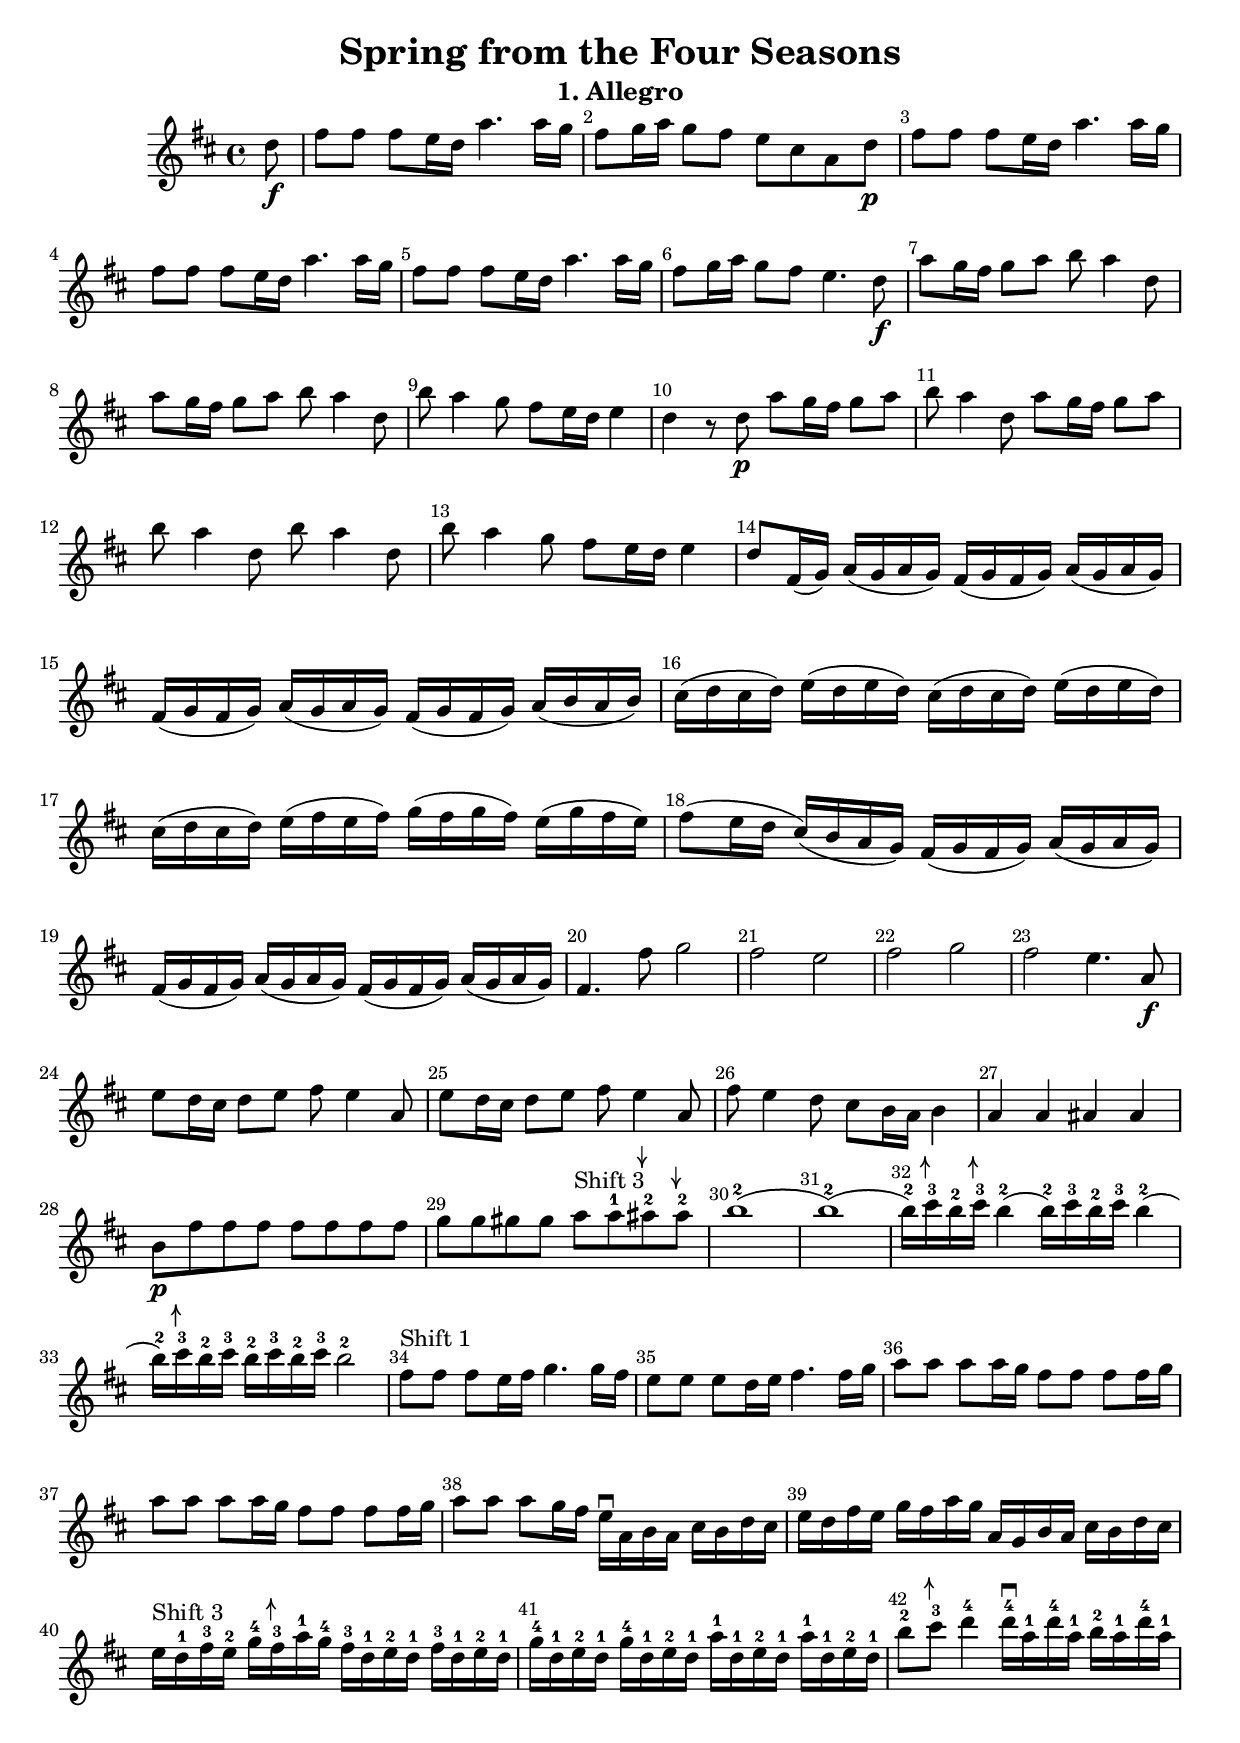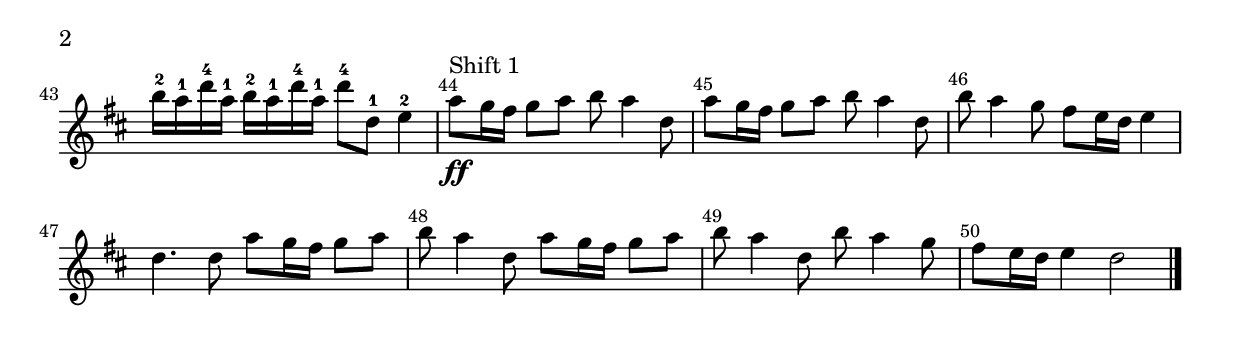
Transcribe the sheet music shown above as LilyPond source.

\version "2.18.2"

\header {
  title = "Spring from the Four Seasons"
  subtitle = "1. Allegro"
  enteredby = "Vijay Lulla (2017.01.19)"
}

%% arrows to annotate sharp/flats!
downarrow=\markup{\combine \draw-line #'(0 . 2) \arrow-head #Y #DOWN ##f}
uparrow=\markup{\combine \draw-line #'(0 . -2) \arrow-head #Y #UP ##f }

\layout {
  \context {
    \Score
      \override BarNumber.break-visibility = ##(#f #t #t)
      %% \override SpacingSpanner.common-shortest-duration = #(ly:make-moment 1/24) %% reduce horizontal spacing
      %% \override MultiMeasureRest.expand-limit = #2
  }
}
voiceconsts = {
  \key d \major
  \time 4/4
  % numericTimeSignature
  \compressFullBarRests
  % \tempo 4 = 80
}

\book {
  \score {
    \new Staff {
      \new Voice {
        \relative c' {
          \voiceconsts 
          \clef treble

          \partial 8 d'8\f |
          fis8 fis fis e16 d a'4. a16 g |
          fis8 g16 a16 g8 fis e8 cis a d\p |
          fis8 fis fis e16 d a'4. a16 g |
          fis8 fis fis e16 d a'4. a16 g |
          fis8 fis fis e16 d a'4. a16 g |
          fis8 g16 a g8 fis e4. d8\f |
          a'8 g16 fis g8 a b8 a4 d,8 |
          a'8 g16 fis g8 a b8 a4 d,8 |
          b'8 a4 g8 fis8 e16 d e4 |
          d4 r8 d8\p a'8 g16 fis g8 a |
          b8 a4 d,8 a'8 g16 fis g8 a |
          b8 a4 d,8 b'8 a4 d,8 |
          b'8 a4 g8 fis e16 d e4 |
          d8 fis,16( g) a( g a g) fis( g fis g) a( g a g) |
          fis16( g fis g) a( g a g) fis( g fis g) a( b a b) |
          cis16( d cis d) e( d e d) cis( d cis d) e( d e d) |
          cis16( d cis d) e( fis e fis) g( fis g fis) e( g fis e) |
          fis8( e16 d cis)( b a g) fis( g fis g) a( g a g) |
          fis16( g fis g) a( g a g) fis( g fis g) a( g a g) |
          fis4. fis'8 g2 |
          fis2 e2 |
          fis2 g2 |
          fis2 e4. a,8\f |
          e'8 d16 cis d8 e fis e4 a,8 |
          e'8 d16 cis d8 e fis e4 a,8 |
          fis'8 e4 d8 cis8 b16 a b4 |
          a4 a ais ais |
          b8\p fis' fis fis fis fis fis fis |
          g8 g gis gis a^"Shift 3" a-1 ais-2^\downarrow ais-2^\downarrow |
          b1-2( |
          b1-2)( |
          b16-2) cis-3^\uparrow b-2 cis-3^\uparrow b4-2( b16-2) cis-3 b-2 cis-3 b4-2( |
          b16-2) cis-3^\uparrow b-2 cis-3 b-2 cis-3 b-2 cis-3 b2-2 |
          fis8^"Shift 1" fis fis e16 fis g4. g16 fis |
          e8 e e d16 e fis4. fis16 g |
          a8 a a a16 g fis8 fis fis fis16 g |
          a8 a a a16 g fis8 fis fis fis16 g |
          a8 a a g16 fis e16\downbow a, b a cis b d cis |
          e16 d fis e g fis a g a, g b a cis b d cis |
          e16^"Shift 3" d-1 fis-3 e-2 g-4 fis-3^\uparrow a-1 g-4 fis-3 d-1 e-2 d-1 fis-3 d-1 e-2 d-1 |
          g16-4 d-1 e-2 d-1 g-4 d-1 e-2 d-1 a'-1 d,-1 e-2 d-1 a'-1 d,-1 e-2 d-1 |
          b'8-2 cis-3^\uparrow d4-4 d16-4\downbow a-1 d-4 a-1 b-2 a-1 d-4 a-1 |
          b16-2 a-1 d-4 a-1 b-2 a-1 d-4 a-1 d8-4 d,-1 e4-2 |
          a8\ff^"Shift 1" g16 fis g8 a b8 a4 d,8 |
          a'8 g16 fis g8 a b8 a4 d,8 |
          b'8 a4 g8 fis e16 d e4 |
          d4. d8 a'8 g16 fis g8 a|
          b8 a4 d,8 a'8 g16 fis g8 a |
          b8 a4 d,8 b'8 a4 g8 |
          fis8 e16 d e4 d2
          \bar "|."
        }
      }
    }
    \layout { }
    \midi { }
  }
}
